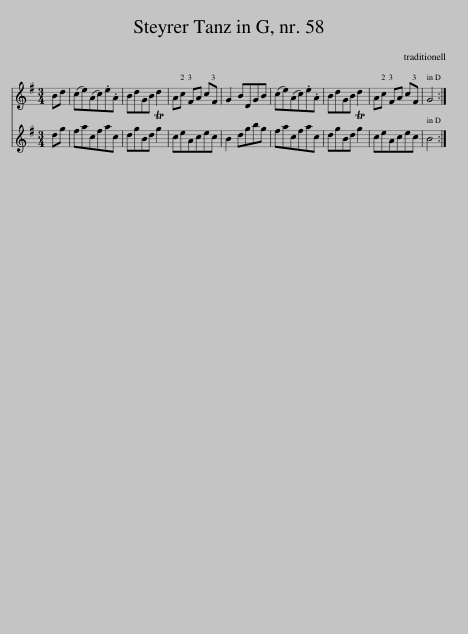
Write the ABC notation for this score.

X:1
%%score 1 2
L:1/8
M:3/4
I:linebreak $
K:G
V:1 treble
V:2 treble
V:1
 Bd | (ce)(Ac).e.A | BdGB d2 | Ac FA cF | G2 BDGB | %5
 (ce)(Ac).e.A | BdGB d2 | Ac FA cF | G4 :| %9
V:2
 dg | facfac | dgBd Tg2 | ceAcec | B2 dgbg | %5
 facfac | dgBd Tg2 | ceAcec | B4 :| %9
